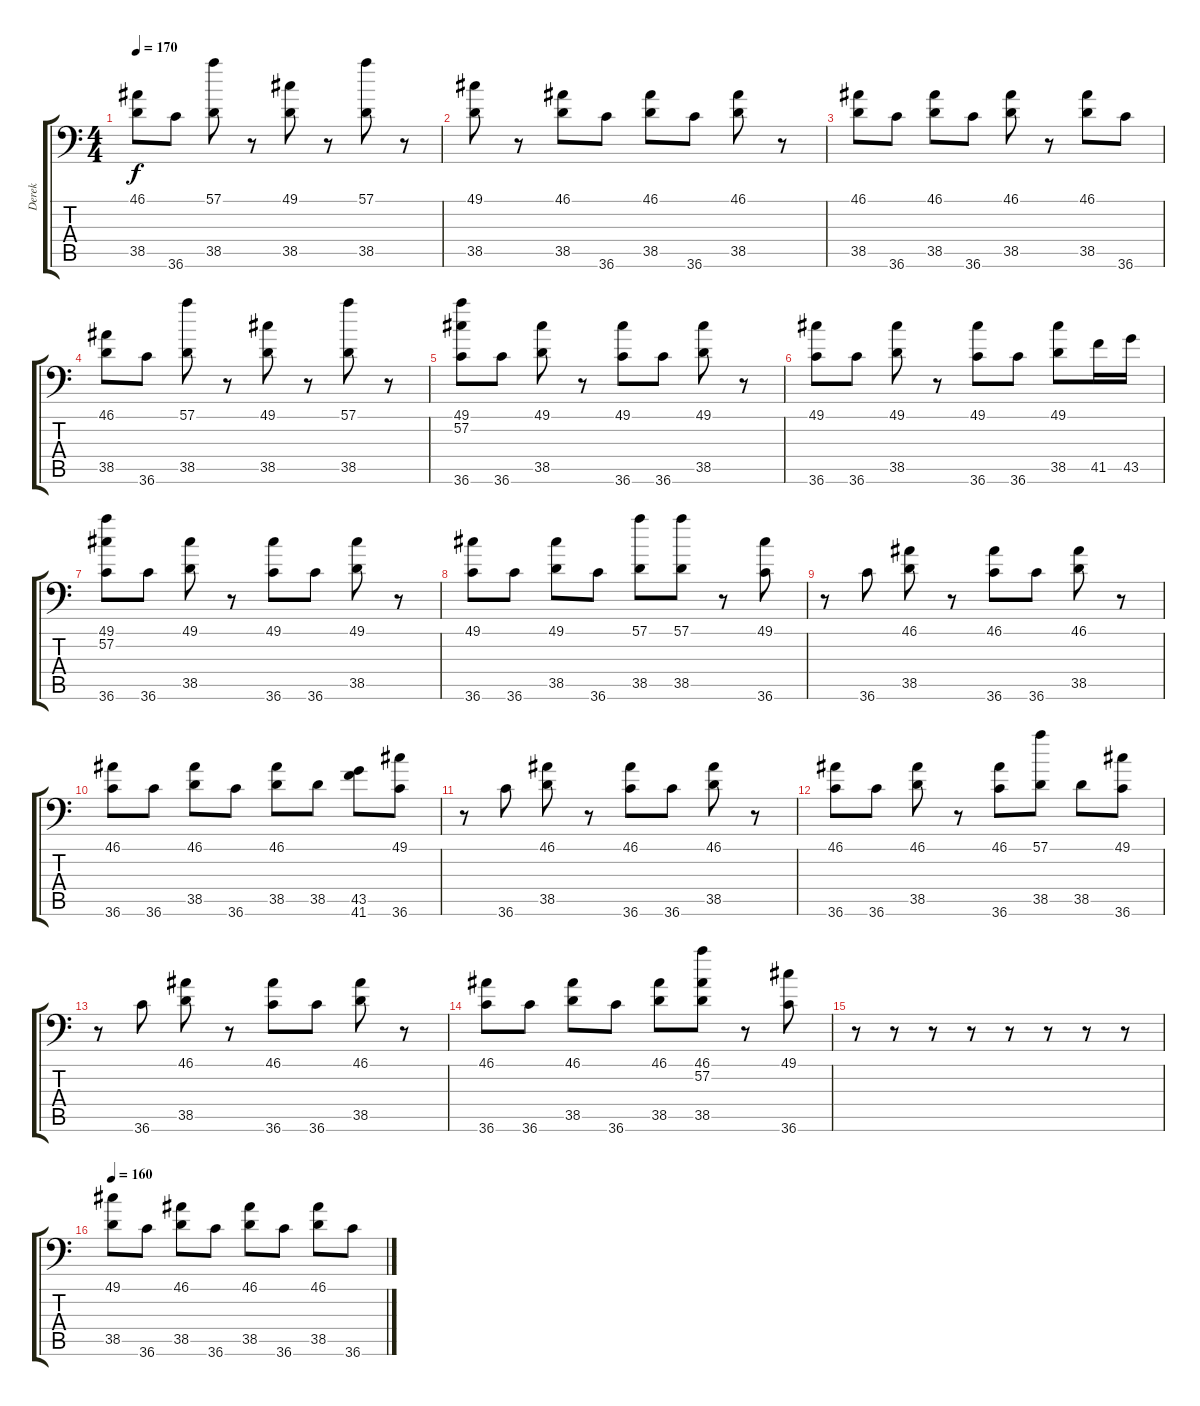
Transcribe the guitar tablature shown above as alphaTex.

\track ("Derek" "Derek") {instrument acousticgrandpiano}
\staff {score tabs}
\tuning (C-1 C-1 C-1 C-1 C-1 C-1) {hide}
\ts (4 4)
\tempo 170
\clef f4
\ks c
(46.1 38.5).8{dy f} 36.6.8 (57.1 38.5).8 r.8 (49.1 38.5).8 r.8 (57.1 38.5).8 r.8 |
(49.1 38.5).8 r.8 (46.1 38.5).8 36.6.8 (46.1 38.5).8 36.6.8 (46.1 38.5).8 r.8 |
(46.1 38.5).8 36.6.8 (46.1 38.5).8 36.6.8 (46.1 38.5).8 r.8 (46.1 38.5).8 36.6.8 |
(46.1 38.5).8 36.6.8 (57.1 38.5).8 r.8 (49.1 38.5).8 r.8 (57.1 38.5).8 r.8 |
(49.1 57.2 36.6).8 36.6.8 (49.1 38.5).8 r.8 (49.1 36.6).8 36.6.8 (49.1 38.5).8 r.8 |
(49.1 36.6).8 36.6.8 (49.1 38.5).8 r.8 (49.1 36.6).8 36.6.8 (49.1 38.5).8 41.5.16 43.5.16 |
(49.1 57.2 36.6).8 36.6.8 (49.1 38.5).8 r.8 (49.1 36.6).8 36.6.8 (49.1 38.5).8 r.8 |
(49.1 36.6).8 36.6.8 (49.1 38.5).8 36.6.8 (57.1 38.5).8 (57.1 38.5).8 r.8 (49.1 36.6).8 |
r.8 36.6.8 (46.1 38.5).8 r.8 (46.1 36.6).8 36.6.8 (46.1 38.5).8 r.8 |
(46.1 36.6).8 36.6.8 (46.1 38.5).8 36.6.8 (46.1 38.5).8 38.5.8 (43.5 41.6).8 (49.1 36.6).8 |
r.8 36.6.8 (46.1 38.5).8 r.8 (46.1 36.6).8 36.6.8 (46.1 38.5).8 r.8 |
(46.1 36.6).8 36.6.8 (46.1 38.5).8 r.8 (46.1 36.6).8 (57.1 38.5).8 38.5.8 (49.1 36.6).8 |
r.8 36.6.8 (46.1 38.5).8 r.8 (46.1 36.6).8 36.6.8 (46.1 38.5).8 r.8 |
(46.1 36.6).8 36.6.8 (46.1 38.5).8 36.6.8 (46.1 38.5).8 (46.1 57.2 38.5).8 r.8 (49.1 36.6).8 |
r.8 r.8 r.8 r.8 r.8 r.8 r.8 r.8 |
\tempo 160
(49.1 38.5).8 36.6.8 (46.1 38.5).8 36.6.8 (46.1 38.5).8 36.6.8 (46.1 38.5).8 36.6.8
